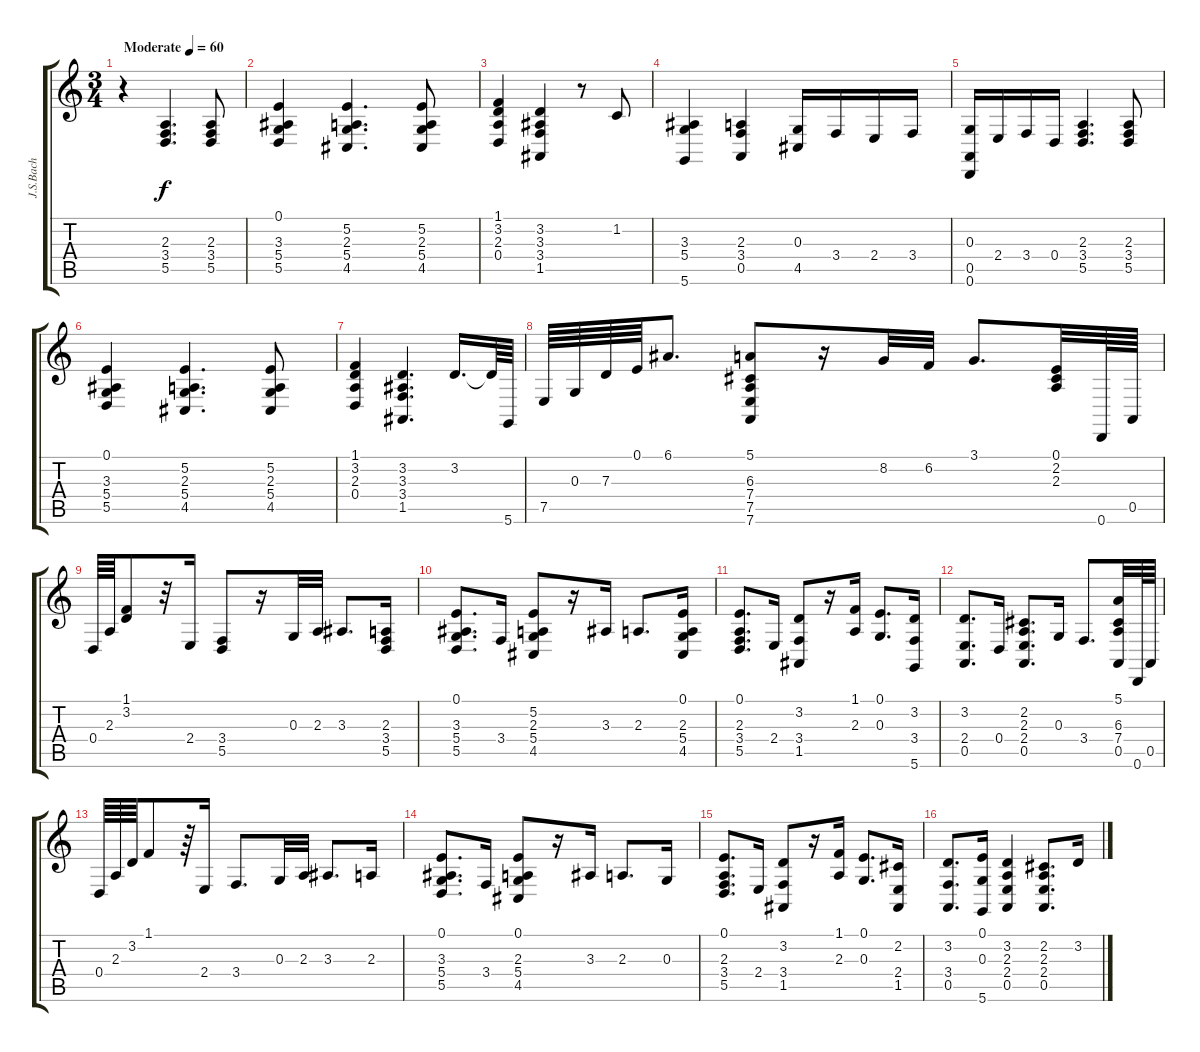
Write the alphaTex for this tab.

\track ("J.S.Bach" "J.S.Bach") {instrument acousticgrandpiano}
\staff {score tabs}
\tuning (E4 B3 G3 D3 A2 D2) {hide}
\ts (3 4)
\tempo (60 "Moderate")
\clef g2
\ks c
r.4{dy f instrument acousticgrandpiano} (2.3 3.4 5.5).4{d} (2.3 3.4 5.5).8 |
(0.1 3.3 5.4 5.5).4 (5.2 2.3 5.4 4.5).4{d} (5.2 2.3 5.4 4.5).8 |
(1.1 3.2 2.3 0.4).4 (3.2 3.3 3.4 1.5).4 r.8 1.2.8 |
(3.3 5.4 5.6).4 (2.3 3.4 0.5).4 (0.3 4.5).16 3.4.16 2.4.16 3.4.16 |
(0.3 0.5 0.6).16 2.4.16 3.4.16 0.4.16 (2.3 3.4 5.5).4{d} (2.3 3.4 5.5).8 |
(0.1 3.3 5.4 5.5).4 (5.2 2.3 5.4 4.5).4{d} (5.2 2.3 5.4 4.5).8 |
(1.1 3.2 2.3 0.4).4 (3.2 3.3 3.4 1.5).4{d} 3.2.16{d} 3.2{t}.64 5.6.64 |
7.5.64 0.3.64 7.3.64 0.1.64 6.1.8{d} (5.1 6.3 7.4 7.5 7.6).8 r.16 8.2.32 6.2.32 3.1.8{d} (0.1 2.2 2.3).32 0.6.64 0.5.64 |
0.4.64 2.3.64 (1.1 3.2).8 r.32 2.4.16 (3.4 5.5).8 r.16 0.3.32 2.3.32 3.3.8{d} (2.3 3.4 5.5).16 |
(0.1 3.3 5.4 5.5).8{d} 3.4.16 (5.2 2.3 5.4 4.5).8 r.16 3.3.16 2.3.8{d} (0.1 2.3 5.4 4.5).16 |
(0.1 2.3 3.4 5.5).8{d} 2.4.16 (3.2 3.4 1.5).8 r.16 (1.1 2.3).16 (0.1 0.3).8{d} (3.2 3.4 5.6).16 |
(3.2 2.4 0.5).8{d} 0.4.16 (2.2 2.3 2.4 0.5).8{d} 0.3.16 3.4.8{d} (5.1 6.3 7.4 0.5).32 0.6.64 0.5.64 |
0.4.64 2.3.64 3.2.64 1.1.8 r.64 2.4.16 3.4.8{d} 0.3.32 2.3.32 3.3.8{d} 2.3.16 |
(0.1 3.3 5.4 5.5).8{d} 3.4.16 (0.1 2.3 5.4 4.5).8 r.16 3.3.16 2.3.8{d} 0.3.16 |
(0.1 2.3 3.4 5.5).8{d} 2.4.16 (3.2 3.4 1.5).8 r.16 (1.1 2.3).16 (0.1 0.3).8{d} (2.2 2.4 1.5).16 |
(3.2 3.4 0.5).8{d} (0.1 0.3 5.6).16 (3.2 2.3 2.4 0.5).4 (2.2 2.3 2.4 0.5).8{d} 3.2.16
